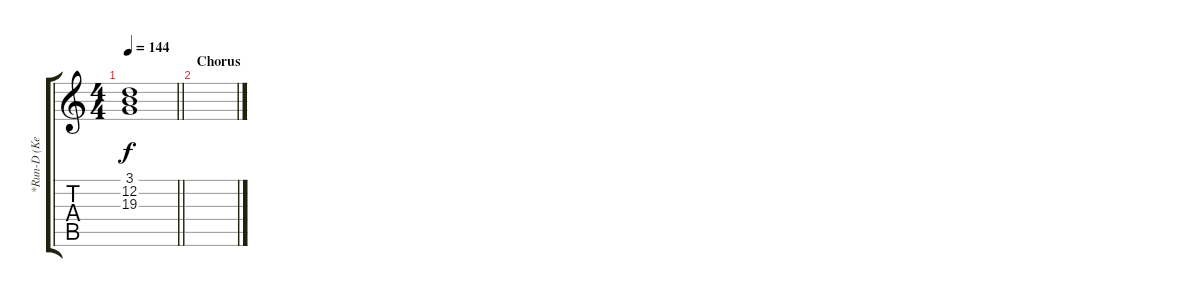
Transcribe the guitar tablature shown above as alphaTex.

\track ("*Run-D (Keyboard 2)" "*Run-D (Ke") {instrument tremolostrings}
\staff {score tabs}
\tuning (E4 B3 G3 D3 A2 E2) {hide}
\ts (4 4)
\tempo 144
\clef g2
\barLineRight lightlight
\ks c
(3.1 12.2 19.3).1{dy f} |
\section ("" "Chorus")
